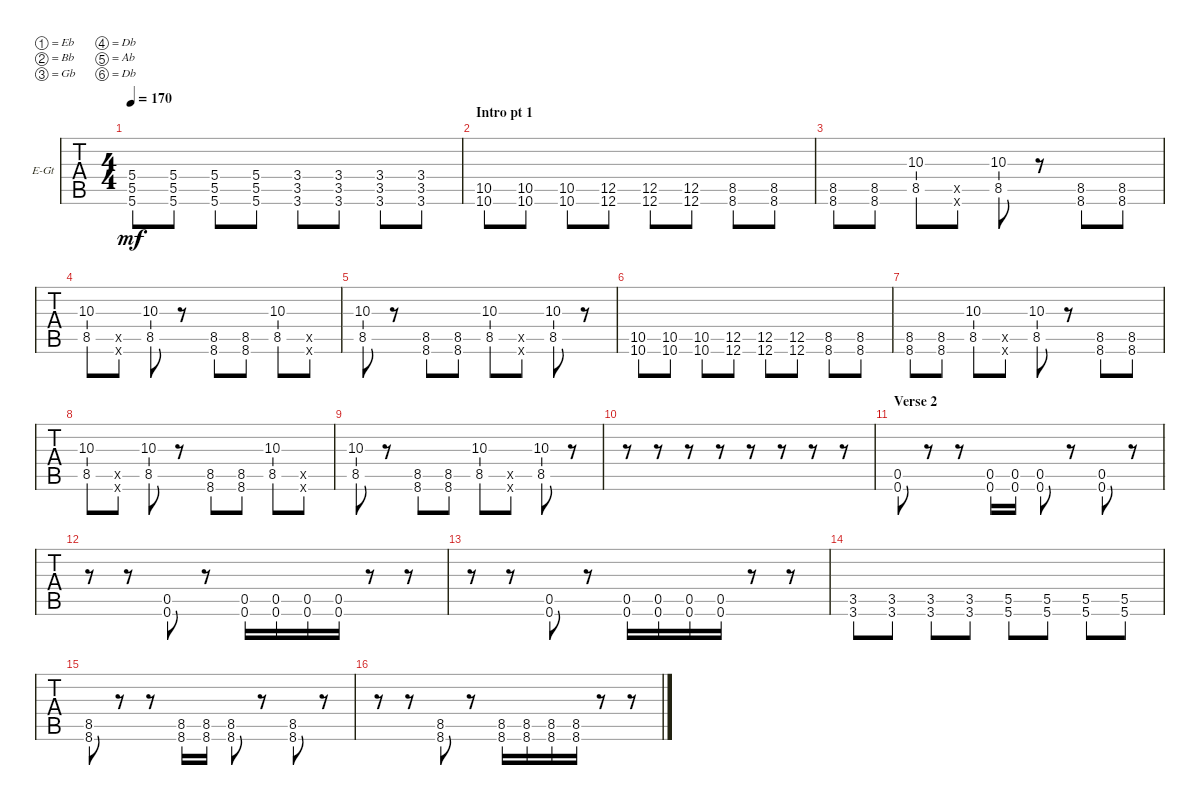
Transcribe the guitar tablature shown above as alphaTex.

\defaultSystemsLayout 4
\bracketExtendMode groupsimilarinstruments
\firstSystemTrackNameOrientation horizontal
\otherSystemsTrackNameOrientation horizontal
\track ("Guitar 2" "E-Gt") {instrument distortionguitar}
\staff {tabs}
\tuning (Eb4 Bb3 Gb3 Db3 Ab2 Db2)
\ts (4 4)
\tempo 170
\clef g2
\ks c
(5.4 5.5 5.6).8{dy mf} (5.4 5.5 5.6).8 (5.5 5.4 5.6).8 (5.5 5.4 5.6).8 (3.6 3.5 3.4).8 (3.5 3.4 3.6).8 (3.5 3.4 3.6).8 (3.5 3.4 3.6).8 |
\section ("" "Intro pt 1")
(10.6 10.5).8 (10.6 10.5).8 (10.6 10.5).8 (12.6 12.5).8 (12.6 12.5).8 (12.6 12.5).8 (8.6 8.5).8 (8.6 8.5).8 |
(8.6 8.5).8 (8.6 8.5).8 (8.5 10.3).8 (8.5{x} 8.6{x}).8 (8.5 10.3).8 r.8 (8.5 8.6).8 (8.5 8.6).8 |
(8.5 10.3).8 (0.6{x} 0.5{x}).8 (8.5 10.3).8 r.8 (8.5 8.6).8 (8.5 8.6).8 (8.5 10.3).8 (0.6{x} 0.5{x}).8 |
(8.5 10.3).8 r.8 (8.6 8.5).8 (8.6 8.5).8 (8.5 10.3).8 (0.5{x} 0.6{x}).8 (8.5 10.3).8 r.8 |
(10.6 10.5).8 (10.6 10.5).8 (10.6 10.5).8 (12.6 12.5).8 (12.6 12.5).8 (12.6 12.5).8 (8.6 8.5).8 (8.6 8.5).8 |
(8.6 8.5).8 (8.6 8.5).8 (8.5 10.3).8 (8.5{x} 8.6{x}).8 (8.5 10.3).8 r.8 (8.5 8.6).8 (8.5 8.6).8 |
(8.5 10.3).8 (0.6{x} 0.5{x}).8 (8.5 10.3).8 r.8 (8.5 8.6).8 (8.5 8.6).8 (8.5 10.3).8 (0.6{x} 0.5{x}).8 |
(8.5 10.3).8 r.8 (8.6 8.5).8 (8.6 8.5).8 (8.5 10.3).8 (0.5{x} 0.6{x}).8 (8.5 10.3).8 r.8 |
r.8 r.8 r.8 r.8 r.8 r.8 r.8 r.8 |
\section ("" "Verse 2")
(0.6 0.5).8 r.8 r.8 (0.6 0.5).16 (0.6 0.5).16 (0.6 0.5).8 r.8 (0.5 0.6).8 r.8 |
r.8 r.8 (0.5 0.6).8 r.8 (0.6 0.5).16 (0.6 0.5).16 (0.5 0.6).16 (0.6 0.5).16 r.8 r.8 |
r.8 r.8 (0.5 0.6).8 r.8 (0.6 0.5).16 (0.6 0.5).16 (0.6 0.5).16 (0.6 0.5).16 r.8 r.8 |
(3.5 3.6).8 (3.6 3.5).8 (3.6 3.5).8 (3.6 3.5).8 (5.6 5.5).8 (5.6 5.5).8 (5.6 5.5).8 (5.6 5.5).8 |
(8.5 8.6).8 r.8 r.8 (8.6 8.5).16 (8.5 8.6).16 (8.5 8.6).8 r.8 (8.5 8.6).8 r.8 |
r.8 r.8 (8.6 8.5).8 r.8 (8.5 8.6).16 (8.5 8.6).16 (8.5 8.6).16 (8.5 8.6).16 r.8 r.8
